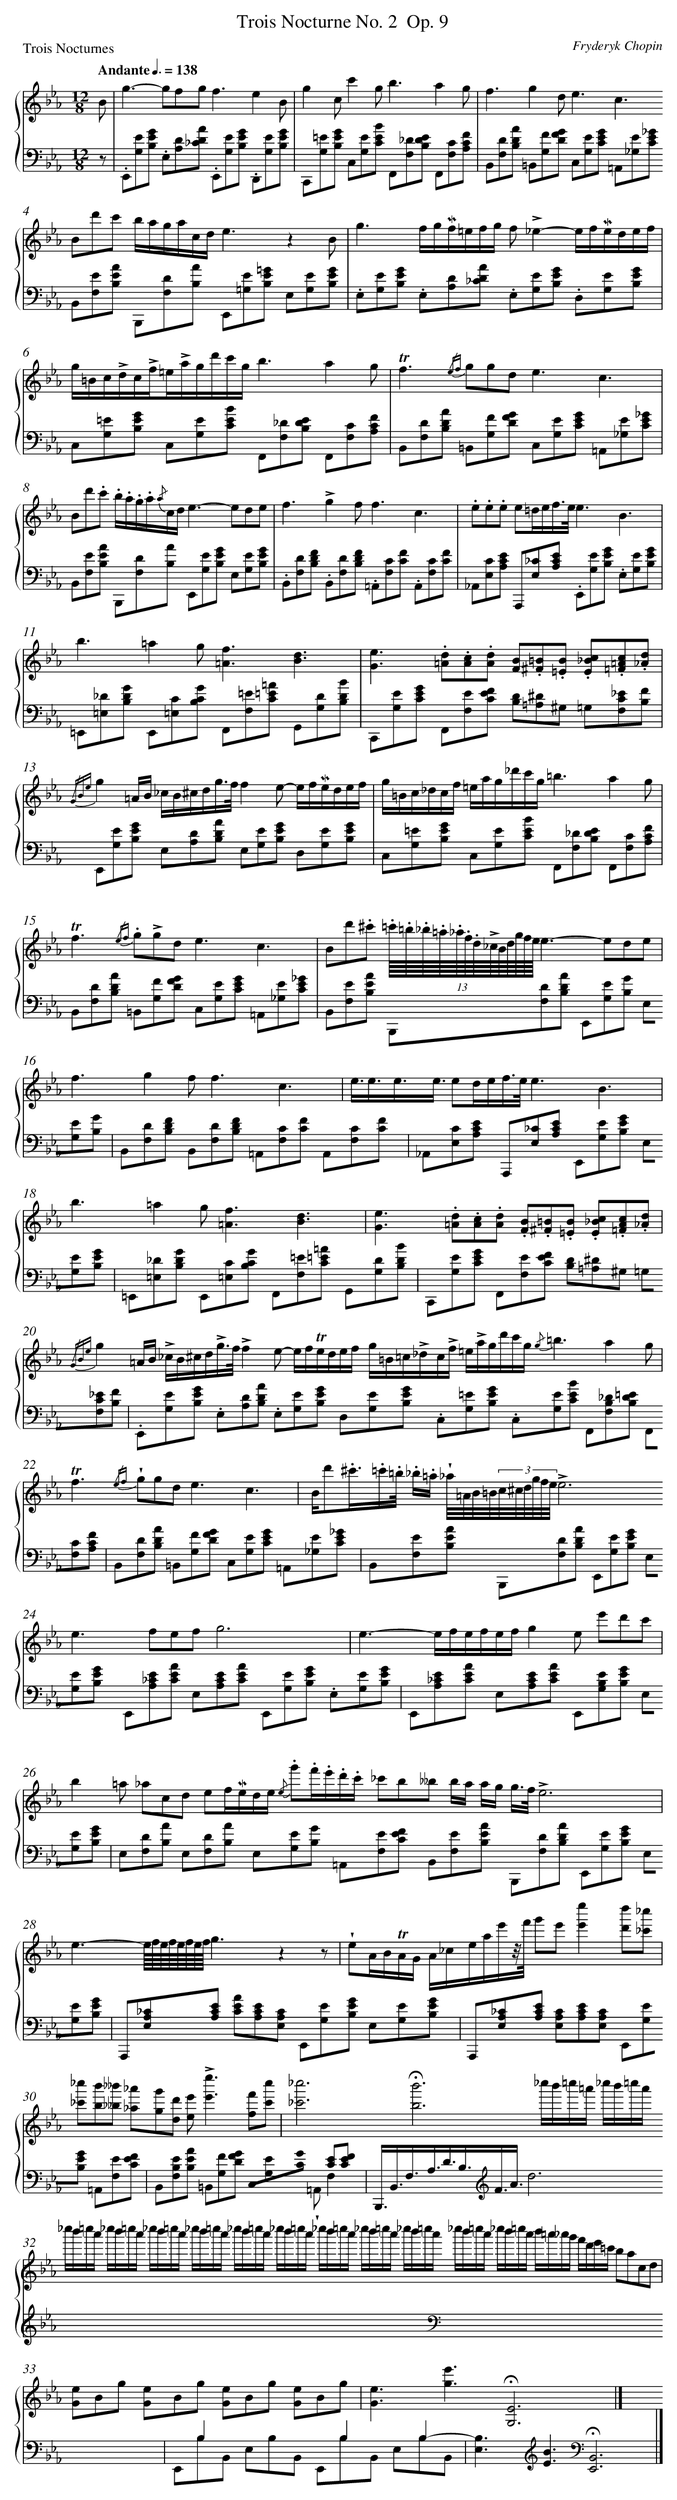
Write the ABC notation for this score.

X:1
T: Trois Nocturne No. 2	 Op. 9
C: Fryderyk Chopin
L: 1/8
M: 12/8
P: Trois Nocturnes
Q: "Andante" 3/8=138
%%staves {1 2}
V: 1 clef=treble
V: 2 clef=bass
K: Eb
[V:1] B [I:setbarnb 1]|
[V:2] z |
[V:1] g2>-g2fg2<f2e2B |
[V:2] .E,,[EG,][GEB,] .E,[DA,][AD_C] .E,,[EG,][GEB,] .D,,[EG,][GEB,] |
[V:1] g2cc'2g2<b2a2g |
[V:2] C,,[=EG,][GEB,] C,[EG,][BEC] F,,[_DF,][EDB,] F,,[CF,][FCA,] |
[V:1] f3g2d2<e2c3 [|]
[V:2] B,,[DF,][ADB,] =B,,[FG,][GFD] C,[EG,][GEC] =A,,[E_G,][_GEC] [|]
[V:1] Bd'c' b/a/g/a/c/d/e3z2B |
[V:2] B,,[EF,][AEB,] B,,,[DF,][AB,] E,,[E=G,][=GEB,] E,[EG,][GEB,] |
[V:1] g3f/g/!mordent!f/=e/f/g/ f!accent!_e2-e/f/!mordent!e/d/e/f/ |
[V:2] .E,[EG,][GEB,] .E,[DA,][AD_C] .E,[EG,][GEB,] .D,[EG,][GEB,] |
[V:1] g/=B/c/!accent!d/c/!accent!f/!beambr1!=e/!accent!a/g/d'/c'/g/b3a2g |
[V:2] C,[=EG,][GEB,] C,[EG,][BEC] F,,[_DF,][EDB,] F,,[CF,][FCA,] |
[V:1] !trill!f2>{/ef} g2gd2<e2c3 |
[V:2] B,,[DF,][ADB,] =B,,[FG,][GFD] C,[EG,][GEC] =A,,[E_G,][_GEC] |
[V:1] Bd'.c' .b/.a/.g/.a/{/a}c/d/e2>-e2de |
[V:2] B,,[EF,][AEB,] B,,,[DF,][AB,] E,,[EG,][GEB,] E,[EG,][GEB,] |
[V:1] f3!accent!g2f2<f2c3 |
[V:2] .B,,[DF,][FDB,] .B,,[DF,][FDB,] .=A,,[CF,][FC] .A,,[CF,][FC] |
[V:1] .e.e.e e=d/e/f/>e/e3B3 |
[V:2] _A,,[CE,][ECA,] A,,,[_CE,][ECA,] .E,,[EG,][GEB,] .E,[EG,][GEB,] |
[V:1] b3=a2g2<[f2=A2][d3B3] |
[V:2] =E,,[_D=E,][GDB,] E,,[C=E,][GCB,] F,,[=EF,][=A=EC] G,,[DG,][BDB,] |
[V:1] [e2G2]>.[d2=A2].[cA].[dA] [BF].[=B^F].[B=E] .[c_BE].[c=A=F].[d_A] |
[V:2] C,,[EG,][GEC] F,,[EF,][FEC] [DB,][^D=A,]^G, =G,[_ECF,][FB,] |
[V:1] {/GBe}g2=A/B/ _c/B/^c/d/g/>f/f2e- e/f/!mordent!e/d/e/f/ |
[V:2] E,,[EG,][GEB,] E,[DA,][ADB,] E,[EG,][GEB,] D,[EG,][GEB,] |
[V:1] g/=B/c/_d/c/f/ =e/a/g/_d'/c'/g/=b3a2g |
[V:2] C,[=EG,][GEB,] C,[EG,][BEC] F,,[_DF,][EDB,] F,,[CF,][FCA,] |
[V:1] !trill!f2>{/ef} .g2!accent!gd2<e2c3 |
[V:2] B,,[DF,][ADB,] =B,,[FG,][GFD] C,[EG,][GEC] =A,,[E_G,][_GEC] |
[V:1] Bd'.^c' (13:8:13.=c'/8.=b/8._b/8.=a/8._a/8.f/8.d/8!accent!_c/8B/8d/8g/8f/8e/8e2>-e2de |
[V:2] B,,[EF,][AEB,] B,,,[DF,][ADB,] E,,[EG,][GB,] E,[EG,][GB,] |
[V:1] f3g2f2<f2c3 |
[V:2] B,,[DF,][FDB,] B,,[DF,][FDB,] =A,,[CF,][FC] A,,[CF,][FC] |
[V:1] e3//e3//e3//e3// ed/e/f/>e/e3B3 |
[V:2] _A,,[CE,][ECA,] A,,,[_CE,][ECA,] E,,[EG,][GEB,] E,[EG,][GEB,] |
[V:1] b3=a2g2<[f2=A2][d3B3] |
[V:2] =E,,[_D=E,][GDB,] E,,[C=E,][GCB,] F,,[=EF,][=A=EC] G,,[DG,][BDB,] |
[V:1] [e2G2]>.[d2=A2].[cA].[dA] .[BF].[=B^F].[B=E] .[c_BE].[cA=F].[d_A] |
[V:2] C,,[EG,][GEC] F,,[EF,][FEC] [DB,][^D=A,]^G, =G,[_ECF,][FB,] |
[V:1] {/GBe}g2=A/B/ !accent!_c/B/^c/d/!accent!g/>f/!accent!f2e- e/f/!trill!e/d/e/f/ [|]
[V:2] .E,,[EG,][GEB,] .E,[DA,][ADB,] .E,[EG,][GEB,] D,[EG,][GEB,] [|]
[V:1] g/=B/=c/!accent!_d/c/!accent!f/ =e/!accent!a/g/d'/c'/g/ {/g}=b3a2g |
[V:2] .C,[=EG,][GEB,] .C,[EG,][BEC] F,,[_DB,F,][=EDB,] F,,[CF,][FCA,] |
[V:1] !trill!f2>{/ef} !wedge!g2gd2<e2c3 |
[V:2] B,,[DF,][ADB,] =B,,[FG,][GFD] C,[EG,][GEC] =A,,[E_G,][_GEC] |
[V:1] B/d'.^c'3//.=c'/.=b// ._b/.=a/ !wedge!_a//=A//B//=B//(3:2:6c//^c//d//g//f//e//!accent!e6 [|]
[V:2] B,,[EF,][AEB,] B,,,[DF,][ADB,] E,,[EG,][GEB,] E,[EG,][GEB,] [|]
[V:1] e2>f2efg6 |
[V:2] E,,[E_CA,][AEC] E,[ECA,][AEC] E,,[EG,][GEB,] .E,[EG,][GEB,] |
[V:1] e3-e/f/e/f/e/f/g2e e'd'c' |
[V:2] E,,[E_CA,][AEC] E,[ECA,][AEC] E,,[EB,G,][GEB,] E,[EG,][GEB,] |
[V:1] b2=a _acd ef/!mordent!e/d/e/ {/e} .g'.f'/.e'/.d'/.c'/ [|]
[V:2] E,[DF,][AB,] E,[DF,][AB,] E,[EG,][GB,] =A,,[EF,][FEC] [|]
[V:1] _c'b__b b/a/ a/g/ g/>f/!accent!e6 |
[V:2] B,,[EF,][AEB,] B,,,[DF,][ADB,] E,,[EG,][GEB,] E,[EG,][GEB,] |
[V:1] e3-e/8f/8e/8f/8e/8f/8e/8f/8g3z2z |
[V:2] A,,,[_CA,E,][ECA,] [AEC][ECA,][CA,E,] E,,[EG,][GEB,] E,[EG,][GEB,] |
[V:1] !wedge!eA/B/!trill!A/G/ A/_c/e/a/e'/z//f'// g'e'[e''2e'2][d''d'][_c''_c'] |
[V:2] A,,,[_CA,E,][ECA,] [CA,E,][ECA,][CA,E,] E,,[EG,][GEB,] =A,,[EF,][FEC] |
[V:1] [_c''_c'][b'b][__b'__b] [_a'_a][g'g][d'd] [e'2e2]<!accent![e''2e'2][f'f][c''c'] |
[V:2] B,,[EB,F,][AEB,] =B,,[FG,][GFD] C,[EG,][GC] x [EC][FEC] & x6x2>!wedge!=A,,2F,2 |
[V:1] [_c''6_c'6]!fermata![b'6b6]_c''/b'/=c''/=a'/ _c''/b'/=c''/a'/ _c''/b'/=c''/a'/ _c''/b'/=c''/a'/ _c''/b'/=c''/a'/ _c''/b'/=c''/a'/ _c''/b'/=c''/a'/ _c''/b'/=c''/a'/ _c''/b'/=c''/a'/ _c''/b'/=c''/a'/ _c''/b'/=c''/a'/ _c''/b'/=c''/a'/ _c''/b'/=c''/a'/ b'/=a'/_a'/g'/ f'/d'/e'/=c'/ bacd |
[V:2] B,,,3//B,,3//F,3//A,3//D3//B,3//[K:clef=treble]F3//A3//d6x6x6x6[K:clef=bass]x6x6x4 |
[V:1] [eG]Bg [eG]Bg [eG]Bg [eG]Bg |
[V:2] xB,2x2>x2B,2xB,2- & E,,B,B,, E,B,B,, E,,B,B,, E,B,B,, |
[V:1] [e3G3][e'3g3]!fermata![E6G,6] |]
[V:2] [B,3E,3][K:clef=treble][B3E3][K:clef=bass]!fermata![B,,6E,,6] |]
